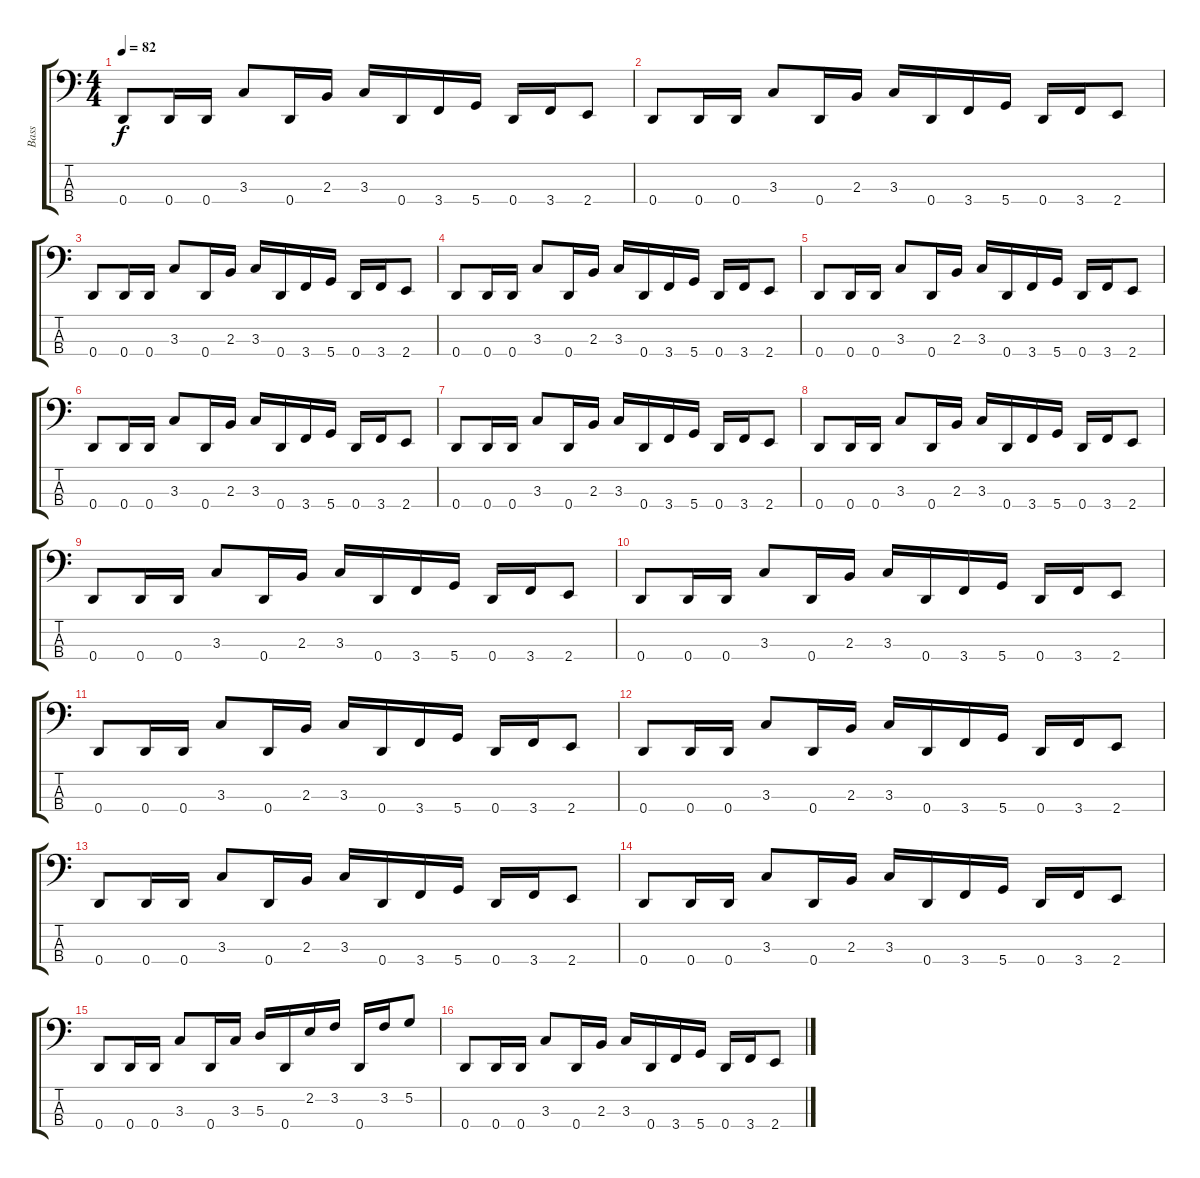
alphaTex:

\track ("Bass" "Bass") {instrument slapbass1}
\staff {score tabs}
\tuning (G2 D2 A1 D1) {hide}
\ts (4 4)
\tempo 82
\clef f4
\ks c
0.4.8{dy f} 0.4.16 0.4.16 3.3.8 0.4.16 2.3.16 3.3.16 0.4.16 3.4.16 5.4.16 0.4.16 3.4.16 2.4.8 |
0.4.8 0.4.16 0.4.16 3.3.8 0.4.16 2.3.16 3.3.16 0.4.16 3.4.16 5.4.16 0.4.16 3.4.16 2.4.8 |
0.4.8 0.4.16 0.4.16 3.3.8 0.4.16 2.3.16 3.3.16 0.4.16 3.4.16 5.4.16 0.4.16 3.4.16 2.4.8 |
0.4.8 0.4.16 0.4.16 3.3.8 0.4.16 2.3.16 3.3.16 0.4.16 3.4.16 5.4.16 0.4.16 3.4.16 2.4.8 |
0.4.8 0.4.16 0.4.16 3.3.8 0.4.16 2.3.16 3.3.16 0.4.16 3.4.16 5.4.16 0.4.16 3.4.16 2.4.8 |
0.4.8 0.4.16 0.4.16 3.3.8 0.4.16 2.3.16 3.3.16 0.4.16 3.4.16 5.4.16 0.4.16 3.4.16 2.4.8 |
0.4.8 0.4.16 0.4.16 3.3.8 0.4.16 2.3.16 3.3.16 0.4.16 3.4.16 5.4.16 0.4.16 3.4.16 2.4.8 |
0.4.8 0.4.16 0.4.16 3.3.8 0.4.16 2.3.16 3.3.16 0.4.16 3.4.16 5.4.16 0.4.16 3.4.16 2.4.8 |
0.4.8 0.4.16 0.4.16 3.3.8 0.4.16 2.3.16 3.3.16 0.4.16 3.4.16 5.4.16 0.4.16 3.4.16 2.4.8 |
0.4.8 0.4.16 0.4.16 3.3.8 0.4.16 2.3.16 3.3.16 0.4.16 3.4.16 5.4.16 0.4.16 3.4.16 2.4.8 |
0.4.8 0.4.16 0.4.16 3.3.8 0.4.16 2.3.16 3.3.16 0.4.16 3.4.16 5.4.16 0.4.16 3.4.16 2.4.8 |
0.4.8 0.4.16 0.4.16 3.3.8 0.4.16 2.3.16 3.3.16 0.4.16 3.4.16 5.4.16 0.4.16 3.4.16 2.4.8 |
0.4.8 0.4.16 0.4.16 3.3.8 0.4.16 2.3.16 3.3.16 0.4.16 3.4.16 5.4.16 0.4.16 3.4.16 2.4.8 |
0.4.8 0.4.16 0.4.16 3.3.8 0.4.16 2.3.16 3.3.16 0.4.16 3.4.16 5.4.16 0.4.16 3.4.16 2.4.8 |
0.4.8 0.4.16 0.4.16 3.3.8 0.4.16 3.3.16 5.3.16 0.4.16 2.2.16 3.2.16 0.4.16 3.2.16 5.2.8 |
0.4.8 0.4.16 0.4.16 3.3.8 0.4.16 2.3.16 3.3.16 0.4.16 3.4.16 5.4.16 0.4.16 3.4.16 2.4.8
